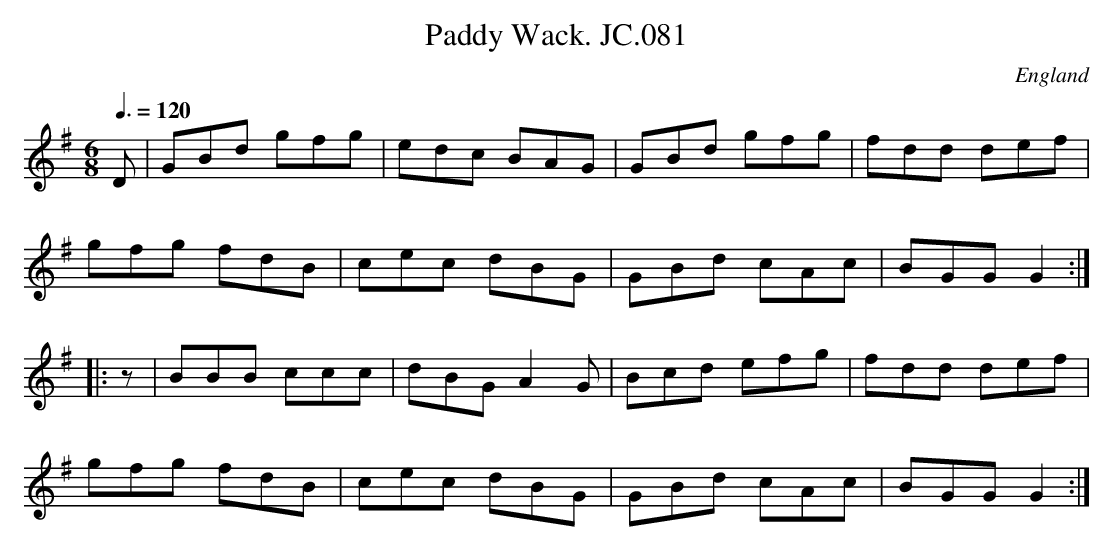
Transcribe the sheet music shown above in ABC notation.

X:1
T:Paddy Wack. JC.081
O:England
M:6/8
L:1/8
Q:3/8=120
K:G major
D|\
GBd gfg|edc BAG|GBd gfg|fdd def|!
gfg fdB|cec dBG|GBd cAc|BGG G2:|!
|:z|BBB ccc|dBGA2G|Bcd efg|fdd def|!
gfg fdB|cec dBG|GBd cAc|BGGG2:|
